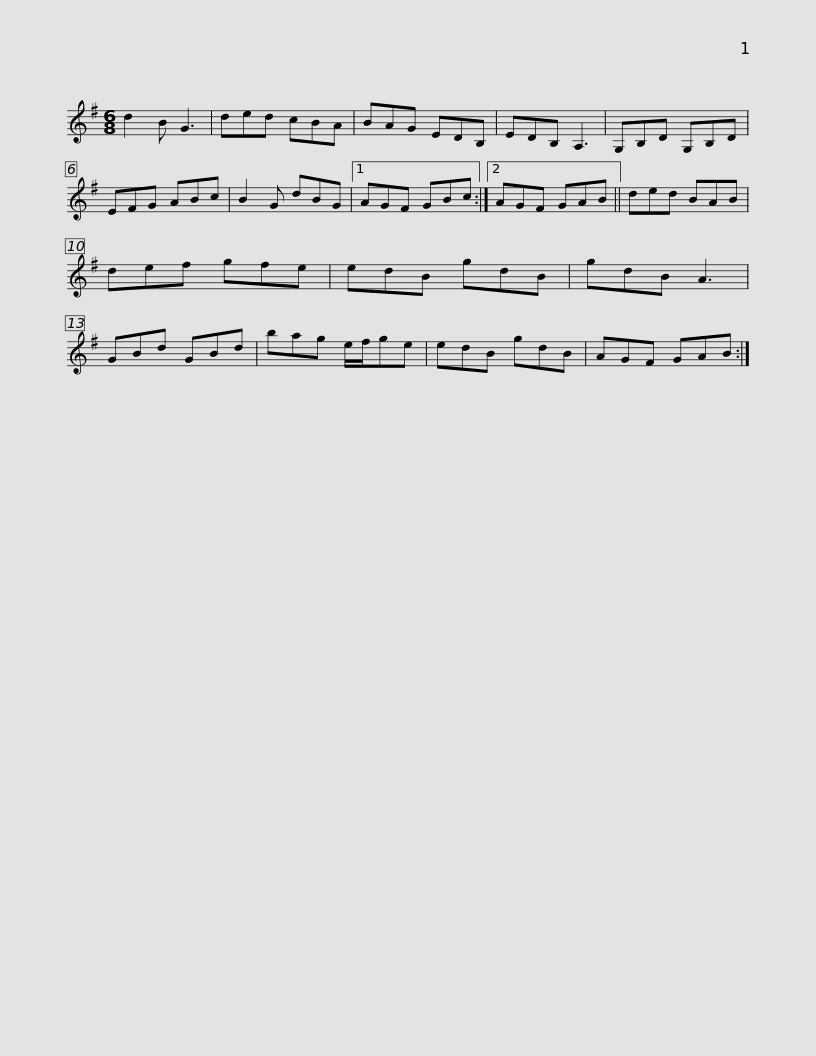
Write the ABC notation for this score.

X:1
L:1/8
M:6/8
I:linebreak $
K:G
V:1 treble
V:1
 d2 B G3 | ded cBA | BAG EDB, | EDB, A,3 | G,B,D G,B,D | %5
 EFG ABc | B2 G dBG |1$ AGF GBc :|2 AGF GAB || ded BAB | %10
 def gfe | edB gdB | gdB A3 | GBd GBd |$ bag e/f/ge | %15
 edB gdB | AGF GAB :| %17
